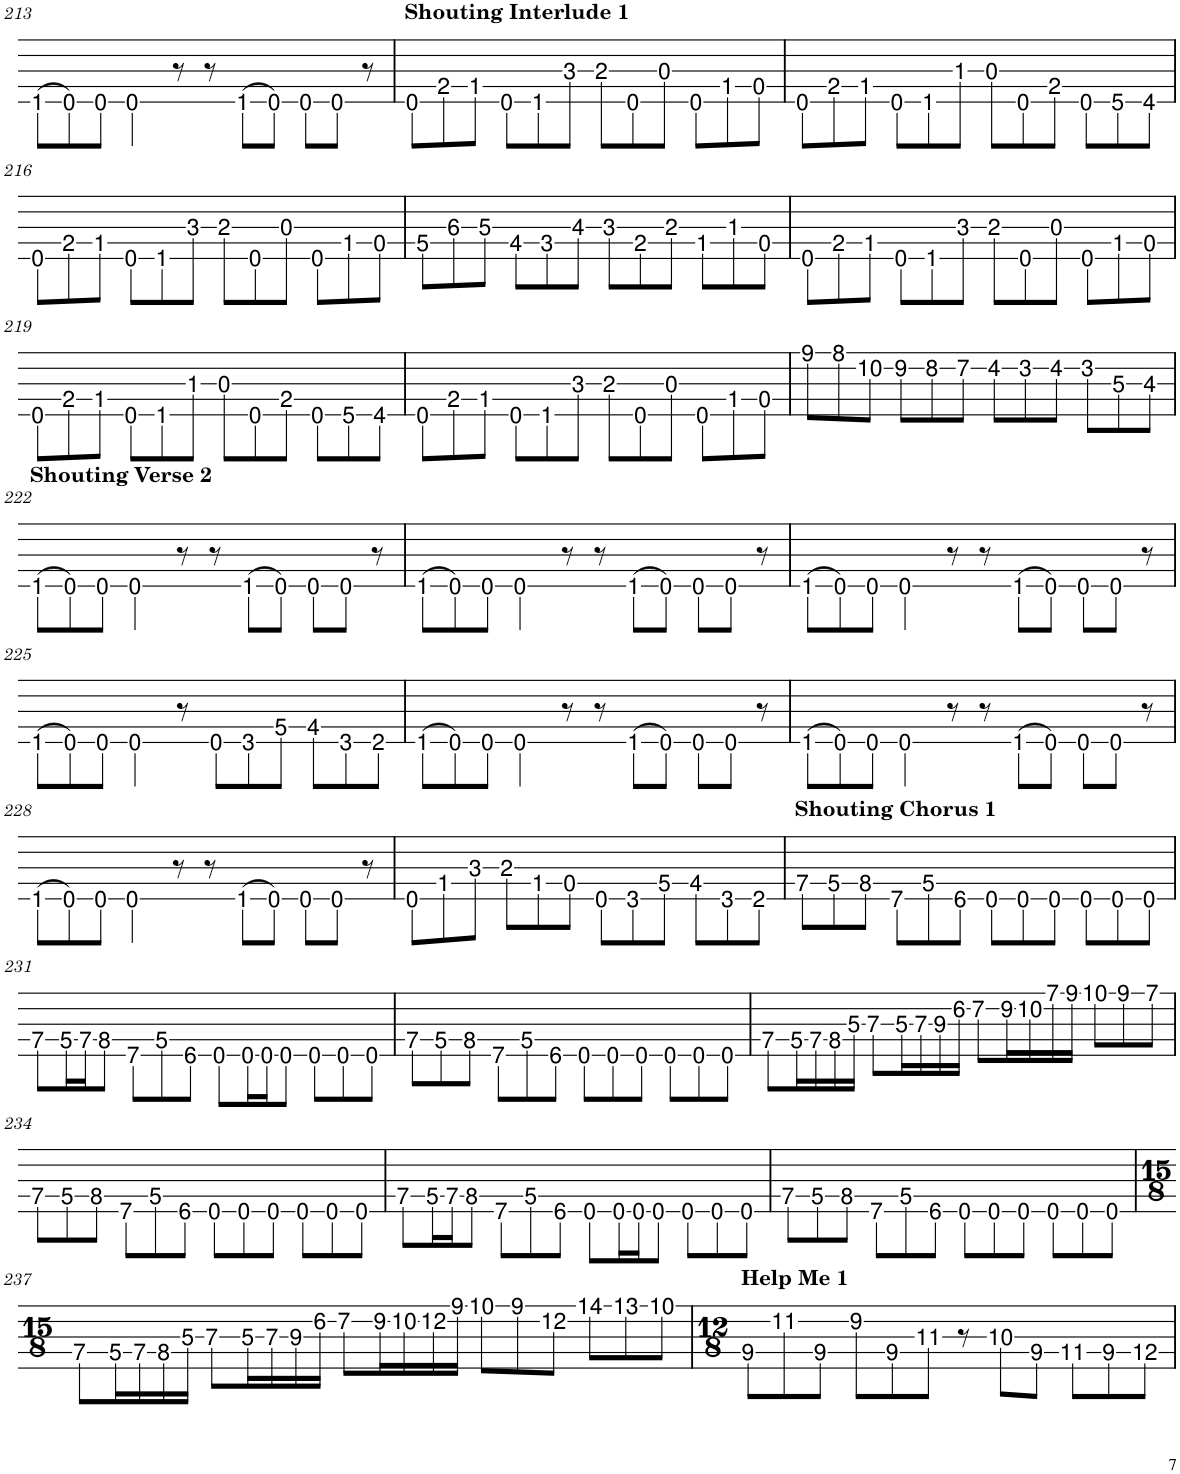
**kern
*part1
*staff1
*I"5-String Bass Guitar
*I'5-Str. Bass
!!LO:PB:g=z
*
*Trd7c12
*k[f#c#]
*M12/8
=213
(8CC\L
8BBB\)
8BBB\J
4BBB\
8r
8r
(8CC\L
8BBB\J)
8BBB\L
8BBB\J
8r
=214
!LO:TX:a:B:t=Shouting Interlude 1
8BBB\L
8FF#\
8FF\J
8BBB\L
8CC\
8C\J
8BB\L
8BBB\
8AA\J
8BBB\L
8FF\
8EE\J
=215
8BBB\L
8FF#\
8FF\J
8BBB\L
8CC\
8AA#\J
8AA\L
8BBB\
8FF#\J
8BBB\L
8EE\
8DD#\J
!!LO:LB:g=z
=216
8BBB\L
8FF#\
8FF\J
8BBB\L
8CC\
8C\J
8BB\L
8BBB\
8AA\J
8BBB\L
8FF\
8EE\J
=217
8AA\L
8D#\
8D\J
8GG#\L
8GG\
8C#\J
8C\L
8FF#\
8BB\J
8FF\L
8AA#\
8EE\J
=218
8BBB\L
8FF#\
8FF\J
8BBB\L
8CC\
8C\J
8BB\L
8BBB\
8AA\J
8BBB\L
8FF\
8EE\J
!!LO:LB:g=z
=219
8BBB\L
8FF#\
8FF\J
8BBB\L
8CC\
8AA#\J
8AA\L
8BBB\
8FF#\J
8BBB\L
8EE\
8DD#\J
=220
8BBB\L
8FF#\
8FF\J
8BBB\L
8CC\
8C\J
8BB\L
8BBB\
8AA\J
8BBB\L
8FF\
8EE\J
=221
8e\L
8d#\
8c\J
8B\L
8A#\
8A\J
8F#\L
8F\
8F#\J
8F\L
8D\
8C#\J
!!LO:LB:g=z
=222
!LO:TX:a:B:t=Shouting Verse 2
(8CC\L
8BBB\)
8BBB\J
4BBB\
8r
8r
(8CC\L
8BBB\J)
8BBB\L
8BBB\J
8r
=223
(8CC\L
8BBB\)
8BBB\J
4BBB\
8r
8r
(8CC\L
8BBB\J)
8BBB\L
8BBB\J
8r
=224
(8CC\L
8BBB\)
8BBB\J
4BBB\
8r
8r
(8CC\L
8BBB\J)
8BBB\L
8BBB\J
8r
!!LO:LB:g=z
=225
(8CC\L
8BBB\)
8BBB\J
4BBB\
8r
8BBB\L
8DD\
8AA\J
8GG#\L
8DD\
8CC#\J
=226
(8CC\L
8BBB\)
8BBB\J
4BBB\
8r
8r
(8CC\L
8BBB\J)
8BBB\L
8BBB\J
8r
=227
(8CC\L
8BBB\)
8BBB\J
4BBB\
8r
8r
(8CC\L
8BBB\J)
8BBB\L
8BBB\J
8r
!!LO:LB:g=z
=228
(8CC\L
8BBB\)
8BBB\J
4BBB\
8r
8r
(8CC\L
8BBB\J)
8BBB\L
8BBB\J
8r
=229
8BBB\L
8FF\
8C\J
8BB\L
8FF\
8EE\J
8BBB\L
8DD\
8AA\J
8GG#\L
8DD\
8CC#\J
=230
!LO:TX:a:B:t=Shouting Chorus 1
8BB\L
8AA\
8C\J
8FF#\L
8AA\
8FF\J
8BBB\L
8BBB\
8BBB\J
8BBB\L
8BBB\
8BBB\J
!!LO:LB:g=z
=231
8BB\L
16AA\L
16BB\J
8C\J
8FF#\L
8AA\
8FF\J
8BBB\L
16BBB\L
16BBB\J
8BBB\J
8BBB\L
8BBB\
8BBB\J
=232
8BB\L
8AA\
8C\J
8FF#\L
8AA\
8FF\J
8BBB\L
8BBB\
8BBB\J
8BBB\L
8BBB\
8BBB\J
=233
8BB\L
16AA\L
16BB\
16C\
16D\JJ
8E\L
16D\L
16E\
16F#\
16G#\JJ
8A\L
16B\L
16c\
16d\
16e\JJ
8f\L
8e\
8d\J
!!LO:LB:g=z
=234
8BB\L
8AA\
8C\J
8FF#\L
8AA\
8FF\J
8BBB\L
8BBB\
8BBB\J
8BBB\L
8BBB\
8BBB\J
=235
8BB\L
16AA\L
16BB\J
8C\J
8FF#\L
8AA\
8FF\J
8BBB\L
16BBB\L
16BBB\J
8BBB\J
8BBB\L
8BBB\
8BBB\J
=236
8BB\L
8AA\
8C\J
8FF#\L
8AA\
8FF\J
8BBB\L
8BBB\
8BBB\J
8BBB\L
8BBB\
8BBB\J
!!LO:LB:g=z
=237
*M15/8
8BB\L
16AA\L
16BB\
16C\
16D\JJ
8E\L
16D\L
16E\
16F#\
16G#\JJ
8A\L
16B\L
16c\
16d\
16e\JJ
8f\L
8e\
8d\J
8a\L
8g#\
8e#\J
=238
*M12/8
!LO:TX:a:B:t=Help Me 1
8C#\L
8c#\
8C#\J
8B\L
8C#\
8G#\J
8r
8G\L
8C#\J
8D#\L
8C#\
8E\J
=
*-
